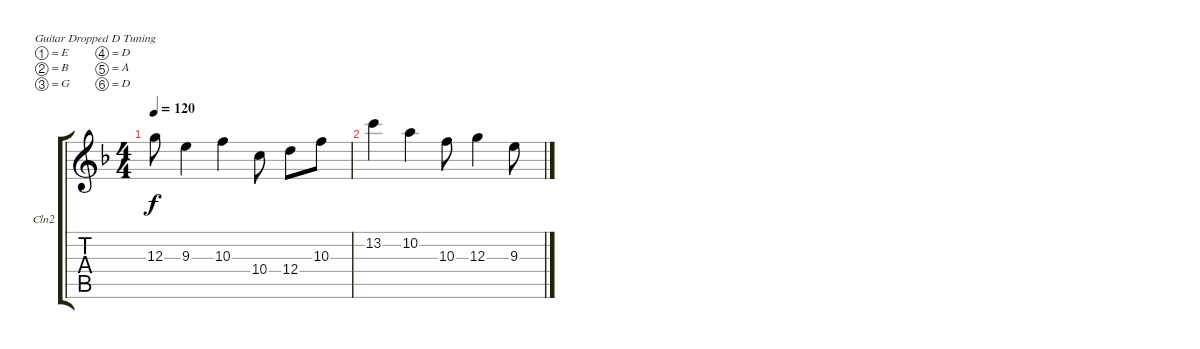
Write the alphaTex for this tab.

\defaultSystemsLayout 4
\bracketExtendMode groupsimilarinstruments
\firstSystemTrackNameOrientation horizontal
\otherSystemsTrackNameOrientation horizontal
\track ("Clean 2" "Cln2") {instrument electricguitarclean}
\staff {score tabs}
\tuning (E4 B3 G3 D3 A2 D2)
\ts (4 4)
\tempo 120
\clef g2
\ks f
12.3{t}.8{dy f} 9.3.4 10.3.4 10.4.8 12.4.8 10.3.8 |
13.2.4 10.2.4 10.3.8 12.3.4 9.3.8
